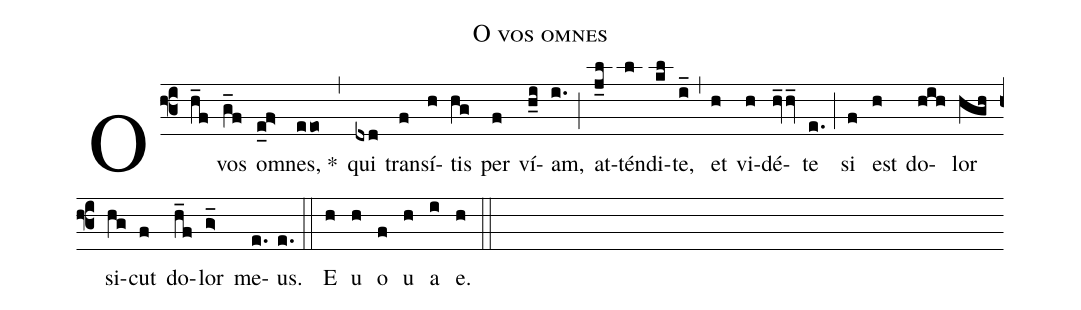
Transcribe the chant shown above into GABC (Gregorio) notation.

name: O vos omnes;
%%
(f3)

O(h_f) vos(g_f) om(e_f>)nes, *(eeo) (,) qui(dxd) tran(f)sí(h)tis(hg) per(f) ví(h_i)am,(i.) (;)
at(j_l)tén(l)di(kl)te,(i_) (,) et(h) vi(h)dé(hv_hv_)te(e.) (;)
si(f) est(h) do(hih)lor(hgh) si(hg)cut(f) do(h_f)lor(g>_) me(e.)us.(e.) (::)

E(h) u(h) o(f) u(h) a(i) e.(h) (::)
